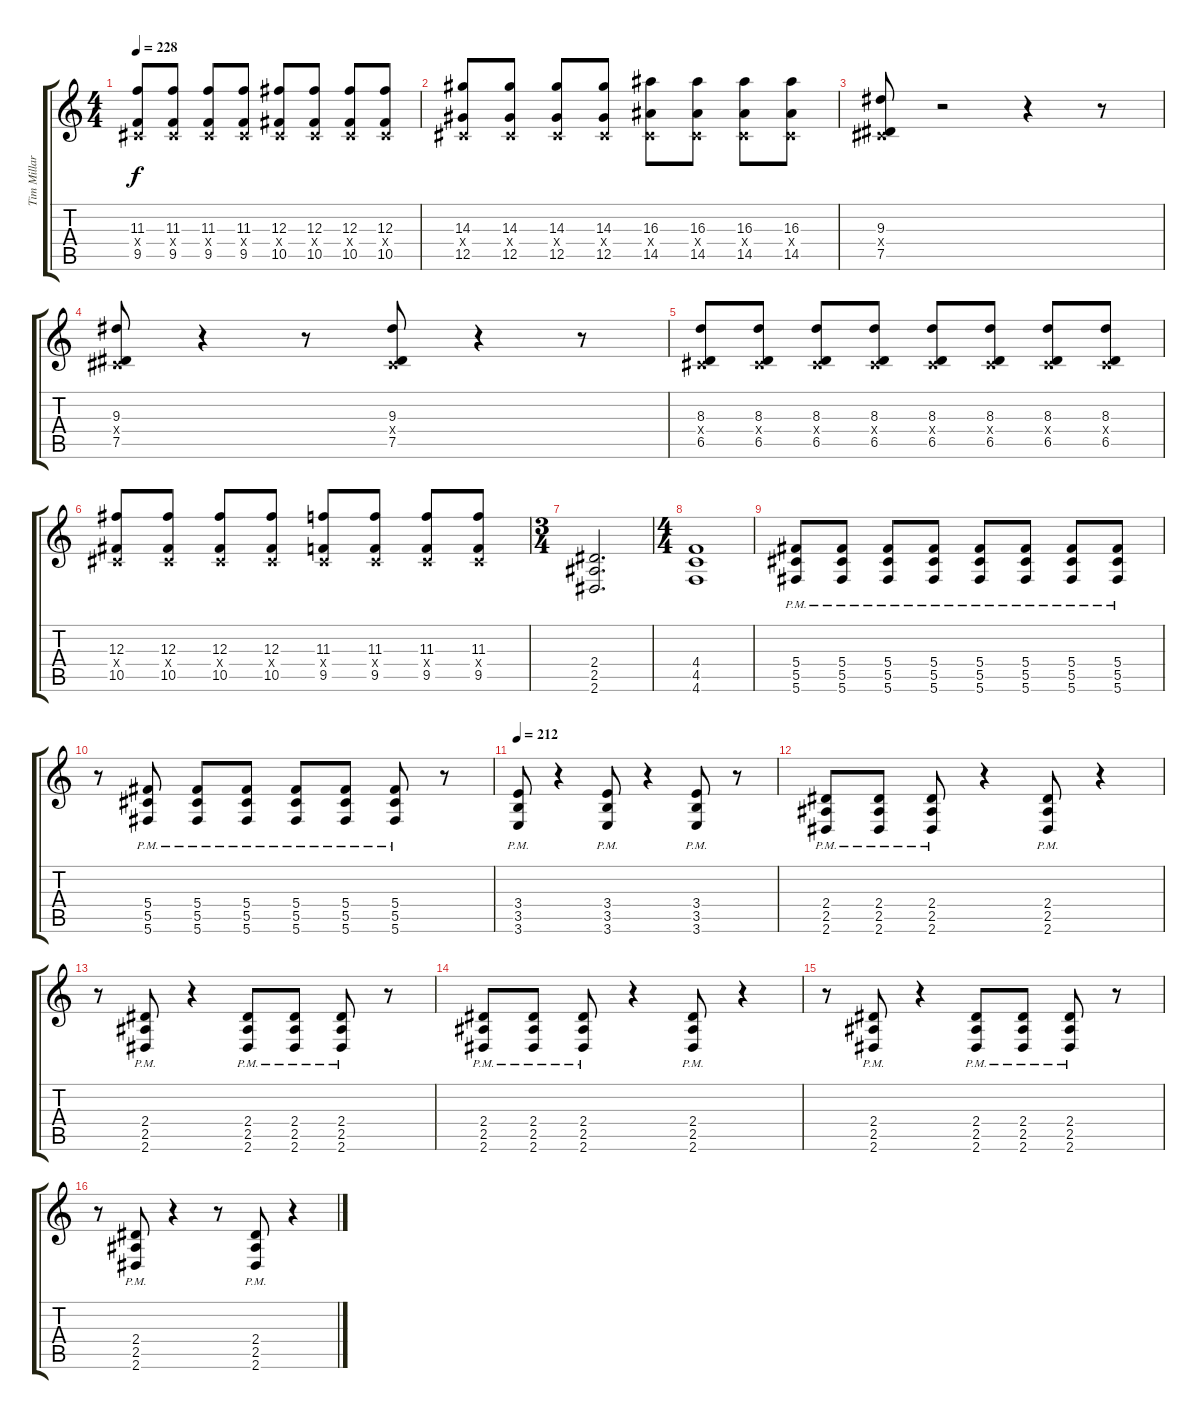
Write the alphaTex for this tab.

\track ("Tim Millar" "Tim Millar") {instrument distortionguitar}
\staff {score tabs}
\tuning (Eb4 Bb3 Gb3 Db3 Ab2 Db2) {hide}
\ts (4 4)
\tempo 228
\clef g2
\ks c
(11.3 0.4{x} 9.5).8{dy f} (11.3 0.4{x} 9.5).8 (11.3 0.4{x} 9.5).8 (11.3 0.4{x} 9.5).8 (12.3 0.4{x} 10.5).8 (12.3 0.4{x} 10.5).8 (12.3 0.4{x} 10.5).8 (12.3 0.4{x} 10.5).8 |
(14.3 0.4{x} 12.5).8 (14.3 0.4{x} 12.5).8 (14.3 0.4{x} 12.5).8 (14.3 0.4{x} 12.5).8 (16.3 0.4{x} 14.5).8 (16.3 0.4{x} 14.5).8 (16.3 0.4{x} 14.5).8 (16.3 0.4{x} 14.5).8 |
(9.3 0.4{x} 7.5).8 r.2 r.4 r.8 |
(9.3 0.4{x} 7.5).8 r.4 r.8 (9.3 0.4{x} 7.5).8 r.4 r.8 |
(8.3 0.4{x} 6.5).8 (8.3 0.4{x} 6.5).8 (8.3 0.4{x} 6.5).8 (8.3 0.4{x} 6.5).8 (8.3 0.4{x} 6.5).8 (8.3 0.4{x} 6.5).8 (8.3 0.4{x} 6.5).8 (8.3 0.4{x} 6.5).8 |
(12.3 0.4{x} 10.5).8 (12.3 0.4{x} 10.5).8 (12.3 0.4{x} 10.5).8 (12.3 0.4{x} 10.5).8 (11.3 0.4{x} 9.5).8 (11.3 0.4{x} 9.5).8 (11.3 0.4{x} 9.5).8 (11.3 0.4{x} 9.5).8 |
\ts (3 4)
(2.4 2.5 2.6).2{d} |
\ts (4 4)
(4.4 4.5 4.6).1 |
(5.4{pm} 5.5{pm} 5.6{pm}).8 (5.4{pm} 5.5{pm} 5.6{pm}).8 (5.4{pm} 5.5{pm} 5.6{pm}).8 (5.4{pm} 5.5{pm} 5.6{pm}).8 (5.4{pm} 5.5{pm} 5.6{pm}).8 (5.4{pm} 5.5{pm} 5.6{pm}).8 (5.4{pm} 5.5{pm} 5.6{pm}).8 (5.4{pm} 5.5{pm} 5.6{pm}).8 |
r.8 (5.4{pm} 5.5{pm} 5.6{pm}).8 (5.4{pm} 5.5{pm} 5.6{pm}).8 (5.4{pm} 5.5{pm} 5.6{pm}).8 (5.4{pm} 5.5{pm} 5.6{pm}).8 (5.4{pm} 5.5{pm} 5.6{pm}).8 (5.4{pm} 5.5{pm} 5.6{pm}).8 r.8 |
\tempo 212
(3.4{pm} 3.5{pm} 3.6{pm}).8 r.4 (3.4{pm} 3.5{pm} 3.6{pm}).8 r.4 (3.4{pm} 3.5{pm} 3.6{pm}).8 r.8 |
(2.4{pm} 2.5{pm} 2.6{pm}).8 (2.4{pm} 2.5{pm} 2.6{pm}).8 (2.4{pm} 2.5{pm} 2.6{pm}).8 r.4 (2.4{pm} 2.5{pm} 2.6{pm}).8 r.4 |
r.8 (2.4{pm} 2.5{pm} 2.6{pm}).8 r.4 (2.4{pm} 2.5{pm} 2.6{pm}).8 (2.4{pm} 2.5{pm} 2.6{pm}).8 (2.4{pm} 2.5{pm} 2.6{pm}).8 r.8 |
(2.4{pm} 2.5{pm} 2.6{pm}).8 (2.4{pm} 2.5{pm} 2.6{pm}).8 (2.4{pm} 2.5{pm} 2.6{pm}).8 r.4 (2.4{pm} 2.5{pm} 2.6{pm}).8 r.4 |
r.8 (2.4{pm} 2.5{pm} 2.6{pm}).8 r.4 (2.4{pm} 2.5{pm} 2.6{pm}).8 (2.4{pm} 2.5{pm} 2.6{pm}).8 (2.4{pm} 2.5{pm} 2.6{pm}).8 r.8 |
r.8 (2.4{pm} 2.5{pm} 2.6{pm}).8 r.4 r.8 (2.4{pm} 2.5{pm} 2.6{pm}).8 r.4
